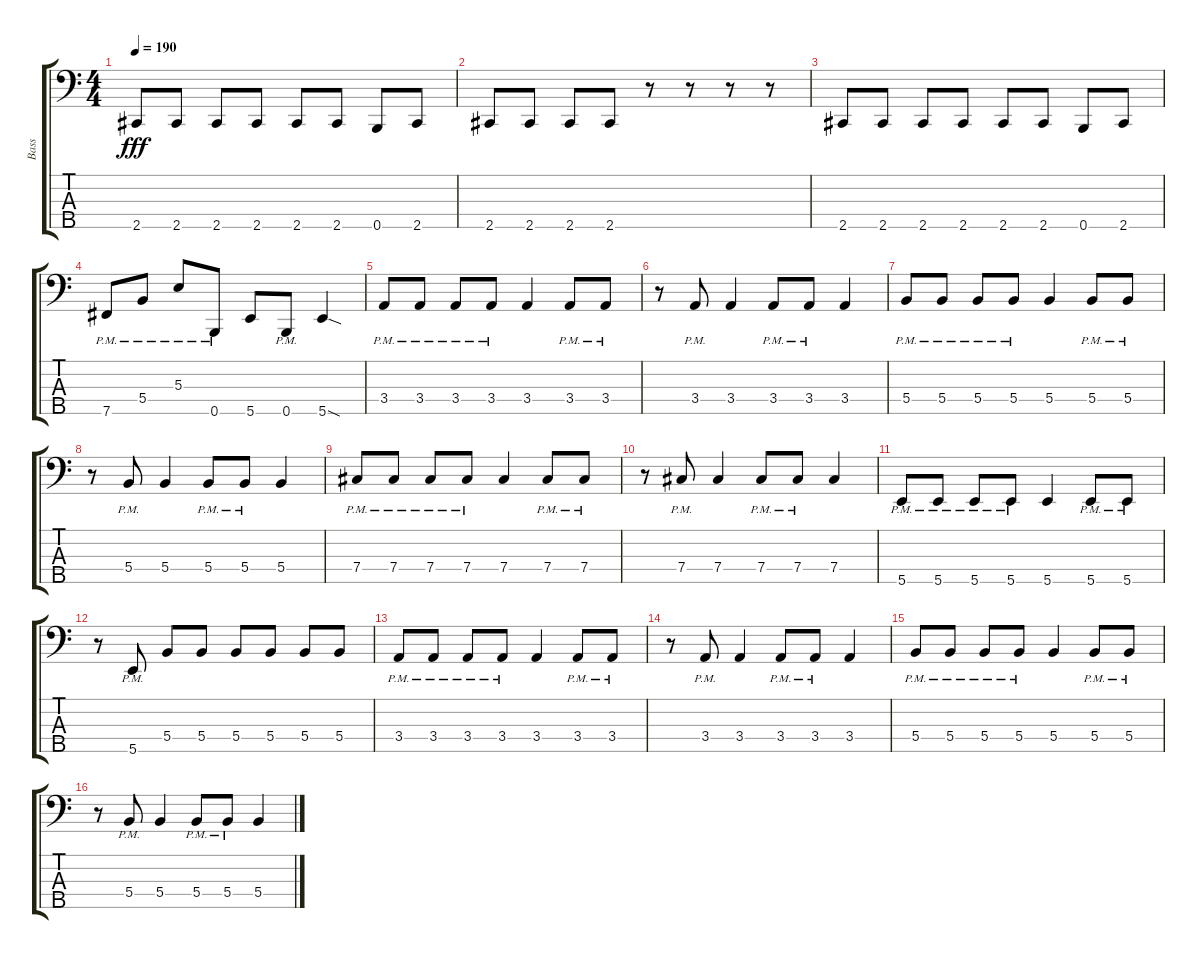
\track ("Bass" "Bass") {instrument electricbasspick}
\staff {score tabs}
\tuning (Ab2 E2 B1 Gb1 B0) {hide}
\ts (4 4)
\tempo 190
\clef f4
\ks c
2.5.8{dy fff} 2.5.8 2.5.8 2.5.8 2.5.8 2.5.8 0.5.8 2.5.8 |
2.5.8 2.5.8 2.5.8 2.5.8 r.8 r.8 r.8 r.8 |
2.5.8 2.5.8 2.5.8 2.5.8 2.5.8 2.5.8 0.5.8 2.5.8 |
7.5{pm}.8 5.4{pm}.8 5.3{pm}.8 0.5{pm}.8 5.5.8 0.5{pm}.8 5.5{sod}.4 |
3.4{pm}.8 3.4{pm}.8 3.4{pm}.8 3.4{pm}.8 3.4.4 3.4{pm}.8 3.4{pm}.8 |
r.8 3.4{pm}.8 3.4.4 3.4{pm}.8 3.4{pm}.8 3.4.4 |
5.4{pm}.8 5.4{pm}.8 5.4{pm}.8 5.4{pm}.8 5.4.4 5.4{pm}.8 5.4{pm}.8 |
r.8 5.4{pm}.8 5.4.4 5.4{pm}.8 5.4{pm}.8 5.4.4 |
7.4{pm}.8 7.4{pm}.8 7.4{pm}.8 7.4{pm}.8 7.4.4 7.4{pm}.8 7.4{pm}.8 |
r.8 7.4{pm}.8 7.4.4 7.4{pm}.8 7.4{pm}.8 7.4.4 |
5.5{pm}.8 5.5{pm}.8 5.5{pm}.8 5.5{pm}.8 5.5.4 5.5{pm}.8 5.5{pm}.8 |
r.8 5.5{pm}.8 5.4.8 5.4.8 5.4.8 5.4.8 5.4.8 5.4.8 |
3.4{pm}.8 3.4{pm}.8 3.4{pm}.8 3.4{pm}.8 3.4.4 3.4{pm}.8 3.4{pm}.8 |
r.8 3.4{pm}.8 3.4.4 3.4{pm}.8 3.4{pm}.8 3.4.4 |
5.4{pm}.8 5.4{pm}.8 5.4{pm}.8 5.4{pm}.8 5.4.4 5.4{pm}.8 5.4{pm}.8 |
r.8 5.4{pm}.8 5.4.4 5.4{pm}.8 5.4{pm}.8 5.4.4
